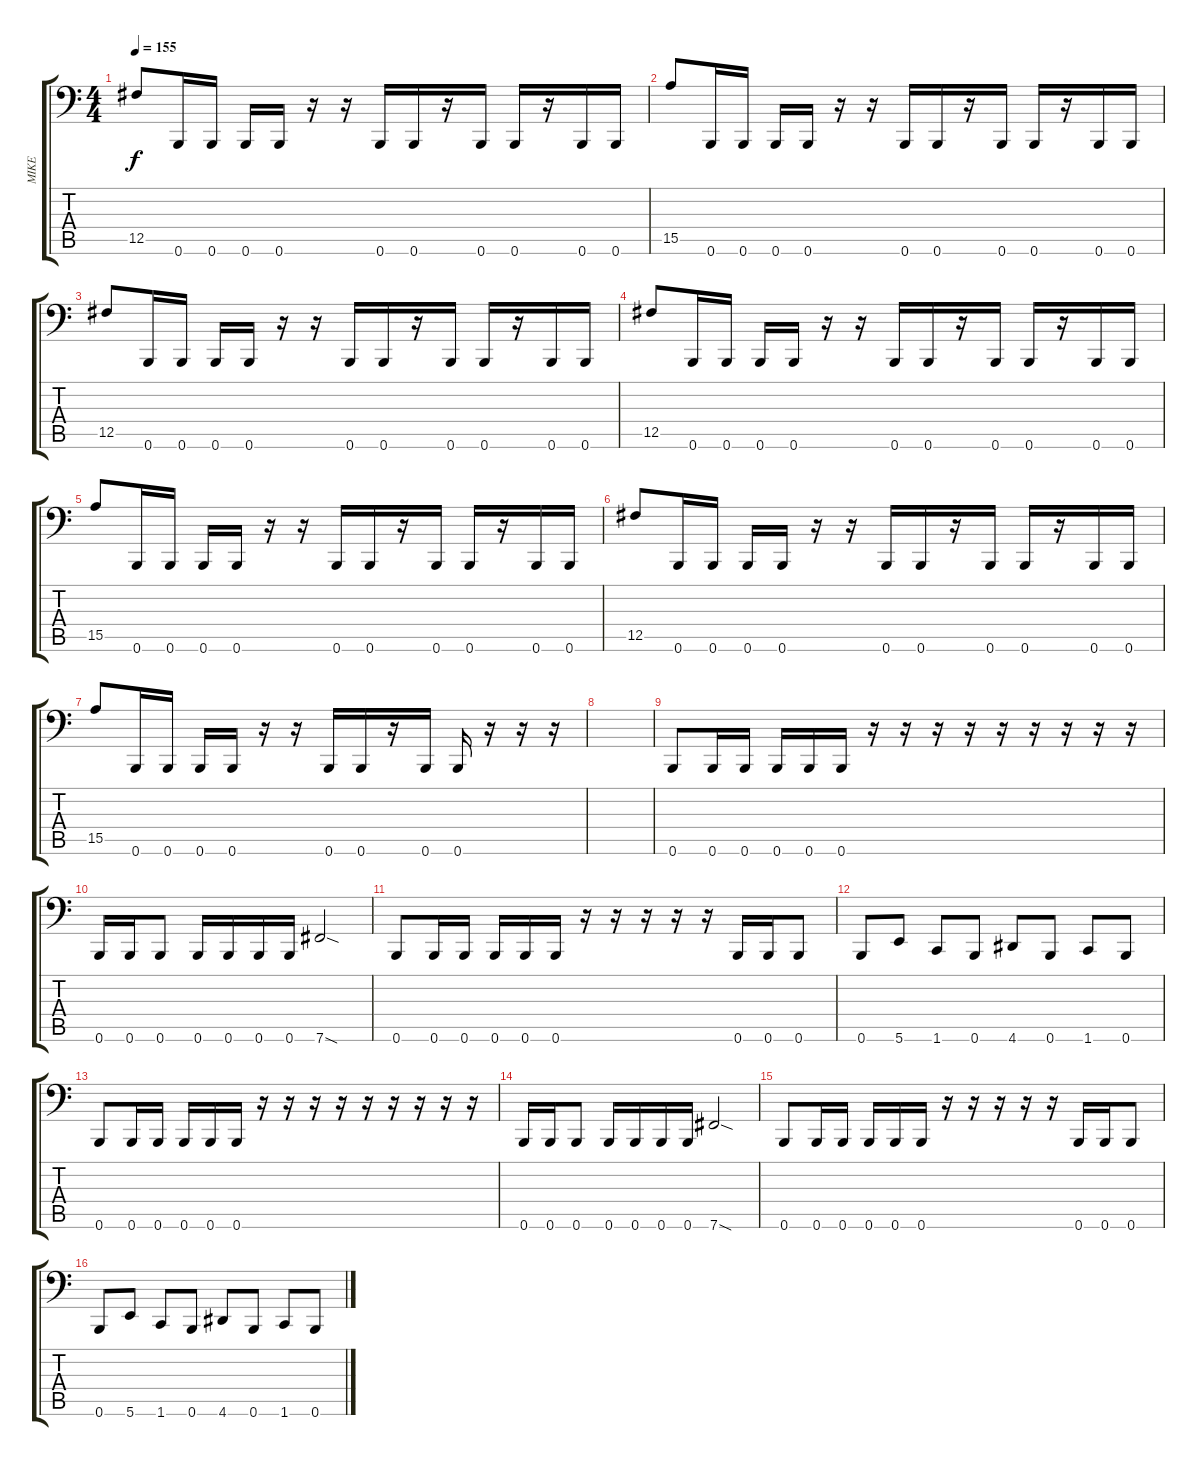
\track ("MIKE" "MIKE") {instrument electricbasspick}
\staff {score tabs}
\tuning (Db3 Ab2 E2 B1 Gb1 B0) {hide}
\ts (4 4)
\tempo 155
\clef f4
\ks c
12.5.8{dy f} 0.6.16 0.6.16 0.6.16 0.6.16 r.16 r.16 0.6.16 0.6.16 r.16 0.6.16 0.6.16 r.16 0.6.16 0.6.16 |
15.5.8 0.6.16 0.6.16 0.6.16 0.6.16 r.16 r.16 0.6.16 0.6.16 r.16 0.6.16 0.6.16 r.16 0.6.16 0.6.16 |
12.5.8 0.6.16 0.6.16 0.6.16 0.6.16 r.16 r.16 0.6.16 0.6.16 r.16 0.6.16 0.6.16 r.16 0.6.16 0.6.16 |
12.5.8 0.6.16 0.6.16 0.6.16 0.6.16 r.16 r.16 0.6.16 0.6.16 r.16 0.6.16 0.6.16 r.16 0.6.16 0.6.16 |
15.5.8 0.6.16 0.6.16 0.6.16 0.6.16 r.16 r.16 0.6.16 0.6.16 r.16 0.6.16 0.6.16 r.16 0.6.16 0.6.16 |
12.5.8 0.6.16 0.6.16 0.6.16 0.6.16 r.16 r.16 0.6.16 0.6.16 r.16 0.6.16 0.6.16 r.16 0.6.16 0.6.16 |
15.5.8 0.6.16 0.6.16 0.6.16 0.6.16 r.16 r.16 0.6.16 0.6.16 r.16 0.6.16 0.6.16 r.16 r.16 r.16 |
|
0.6.8 0.6.16 0.6.16 0.6.16 0.6.16 0.6.16 r.16 r.16 r.16 r.16 r.16 r.16 r.16 r.16 r.16 |
0.6.16 0.6.16 0.6.8 0.6.16 0.6.16 0.6.16 0.6.16 7.6{sod}.2 |
0.6.8 0.6.16 0.6.16 0.6.16 0.6.16 0.6.16 r.16 r.16 r.16 r.16 r.16 0.6.16 0.6.16 0.6.8 |
0.6.8 5.6.8 1.6.8 0.6.8 4.6.8 0.6.8 1.6.8 0.6.8 |
0.6.8 0.6.16 0.6.16 0.6.16 0.6.16 0.6.16 r.16 r.16 r.16 r.16 r.16 r.16 r.16 r.16 r.16 |
0.6.16 0.6.16 0.6.8 0.6.16 0.6.16 0.6.16 0.6.16 7.6{sod}.2 |
0.6.8 0.6.16 0.6.16 0.6.16 0.6.16 0.6.16 r.16 r.16 r.16 r.16 r.16 0.6.16 0.6.16 0.6.8 |
0.6.8 5.6.8 1.6.8 0.6.8 4.6.8 0.6.8 1.6.8 0.6.8
